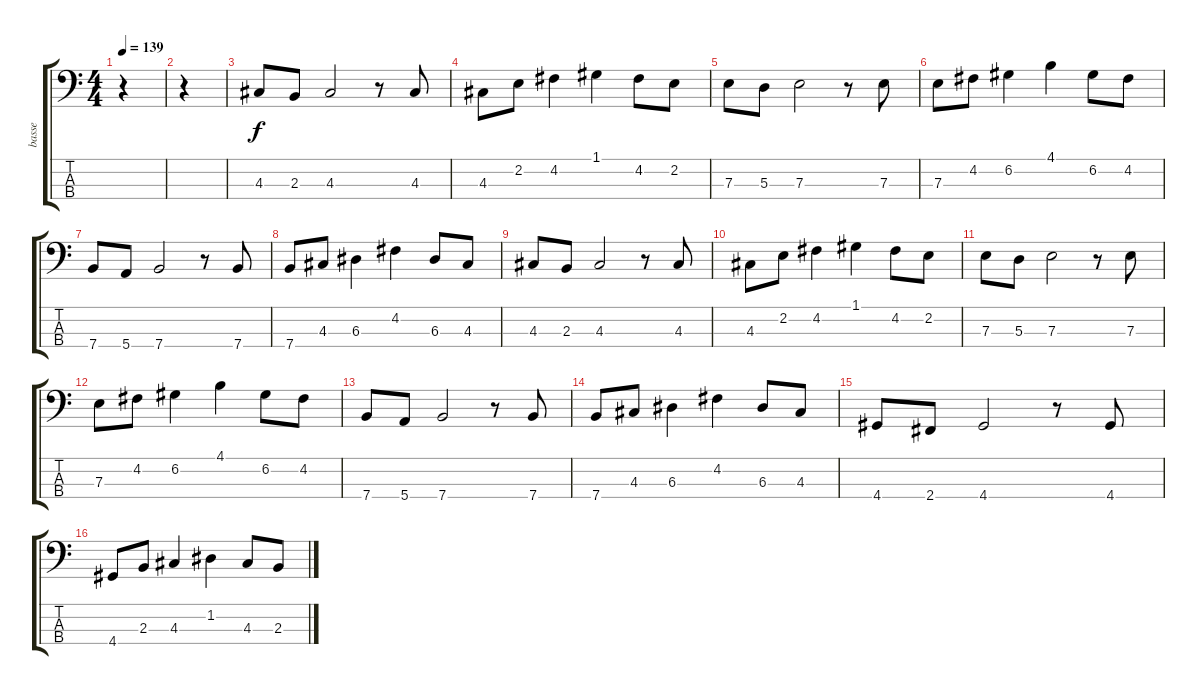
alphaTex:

\track ("basse" "basse") {instrument electricbassfinger}
\staff {score tabs}
\tuning (G2 D2 A1 E1) {hide}
\ts (4 4)
\tempo 139
\clef f4
\ks c
r.4{dy f} |
r.4 |
4.3.8 2.3.8 4.3.2 r.8 4.3.8 |
4.3.8 2.2.8 4.2.4 1.1.4 4.2.8 2.2.8 |
7.3.8 5.3.8 7.3.2 r.8 7.3.8 |
7.3.8 4.2.8 6.2.4 4.1.4 6.2.8 4.2.8 |
7.4.8 5.4.8 7.4.2 r.8 7.4.8 |
7.4.8 4.3.8 6.3.4 4.2.4 6.3.8 4.3.8 |
4.3.8 2.3.8 4.3.2 r.8 4.3.8 |
4.3.8 2.2.8 4.2.4 1.1.4 4.2.8 2.2.8 |
7.3.8 5.3.8 7.3.2 r.8 7.3.8 |
7.3.8 4.2.8 6.2.4 4.1.4 6.2.8 4.2.8 |
7.4.8 5.4.8 7.4.2 r.8 7.4.8 |
7.4.8 4.3.8 6.3.4 4.2.4 6.3.8 4.3.8 |
4.4.8 2.4.8 4.4.2 r.8 4.4.8 |
4.4.8 2.3.8 4.3.4 1.2.4 4.3.8 2.3.8
